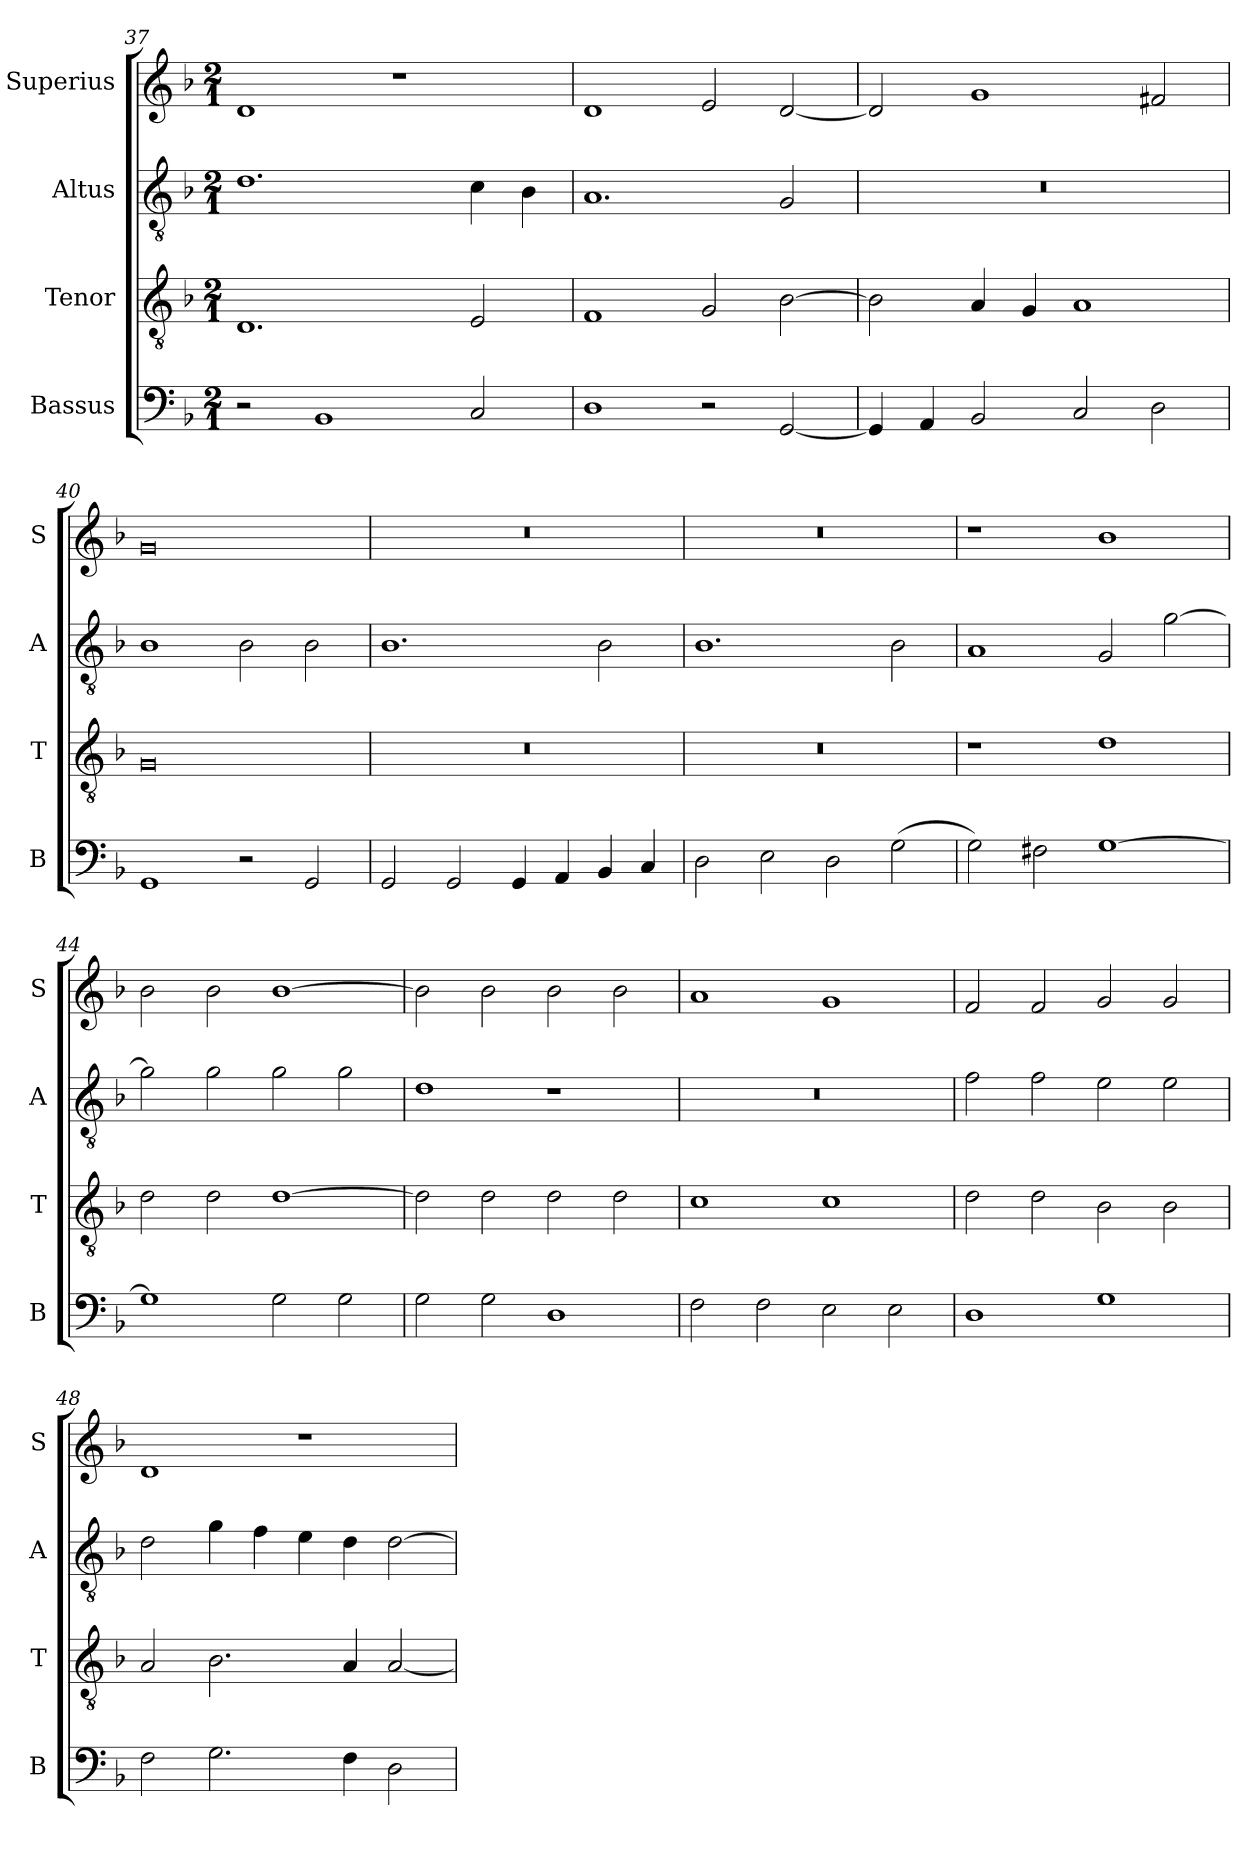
**kern	**kern	**kern	**kern
*part4	*part3	*part2	*part1
*staff4	*staff3	*staff2	*staff1
*I"Bassus	*I"Tenor	*I"Altus	*I"Superius
*I'B	*I'T	*I'A	*I'S
*clefF4	*clefGv2	*clefGv2	*clefG2
*k[b-]	*k[b-]	*k[b-]	*k[b-]
*F:	*F:	*F:	*F:
*M2/1	*M2/1	*M2/1	*M2/1
=37	=37	=37	=37
2r	1.D	1.d	1d
1BB-	.	.	.
.	.	.	1r
2C	2E	4c	.
.	.	4B-	.
=38	=38	=38	=38
1D	1F	1.A	1d
2r	2G	.	2e
[2GG	[2B-	2G	[2d
=39	=39	=39	=39
4GG]	2B-]	0r	2d]
4AA	.	.	.
2BB-	4A	.	1g
.	4G	.	.
2C	1A	.	.
2D	.	.	2f#X
=40	=40	=40	=40
1GG	0G	1B-	0g
2r	.	2B-	.
2GG	.	2B-	.
=41	=41	=41	=41
2GG	0r	1.B-	0r
2GG	.	.	.
4GG	.	.	.
4AA	.	.	.
4BB-	.	2B-	.
4C	.	.	.
=42	=42	=42	=42
2D	0r	1.B-	0r
2E	.	.	.
2D	.	.	.
(2G	.	2B-	.
=43	=43	=43	=43
2G)	1r	1A	1r
2F#X	.	.	.
[1G	1d	2G	1b-
.	.	[2g	.
=44	=44	=44	=44
1G]	2d	2g]	2b-
.	2d	2g	2b-
2G	[1d	2g	[1b-
2G	.	2g	.
=45	=45	=45	=45
2G	2d]	1d	2b-]
2G	2d	.	2b-
1D	2d	1r	2b-
.	2d	.	2b-
=46	=46	=46	=46
2F	1c	0r	1a
2F	.	.	.
2E	1c	.	1g
2E	.	.	.
=47	=47	=47	=47
1D	2d	2f	2f
.	2d	2f	2f
1G	2B-	2e	2g
.	2B-	2e	2g
=48	=48	=48	=48
2F	2A	2d	1d
2.G	2.B-	4g	.
.	.	4f	.
.	.	4e	1r
4F	4A	4d	.
2D	[2A	[2d	.
=	=	=	=
*-	*-	*-	*-
